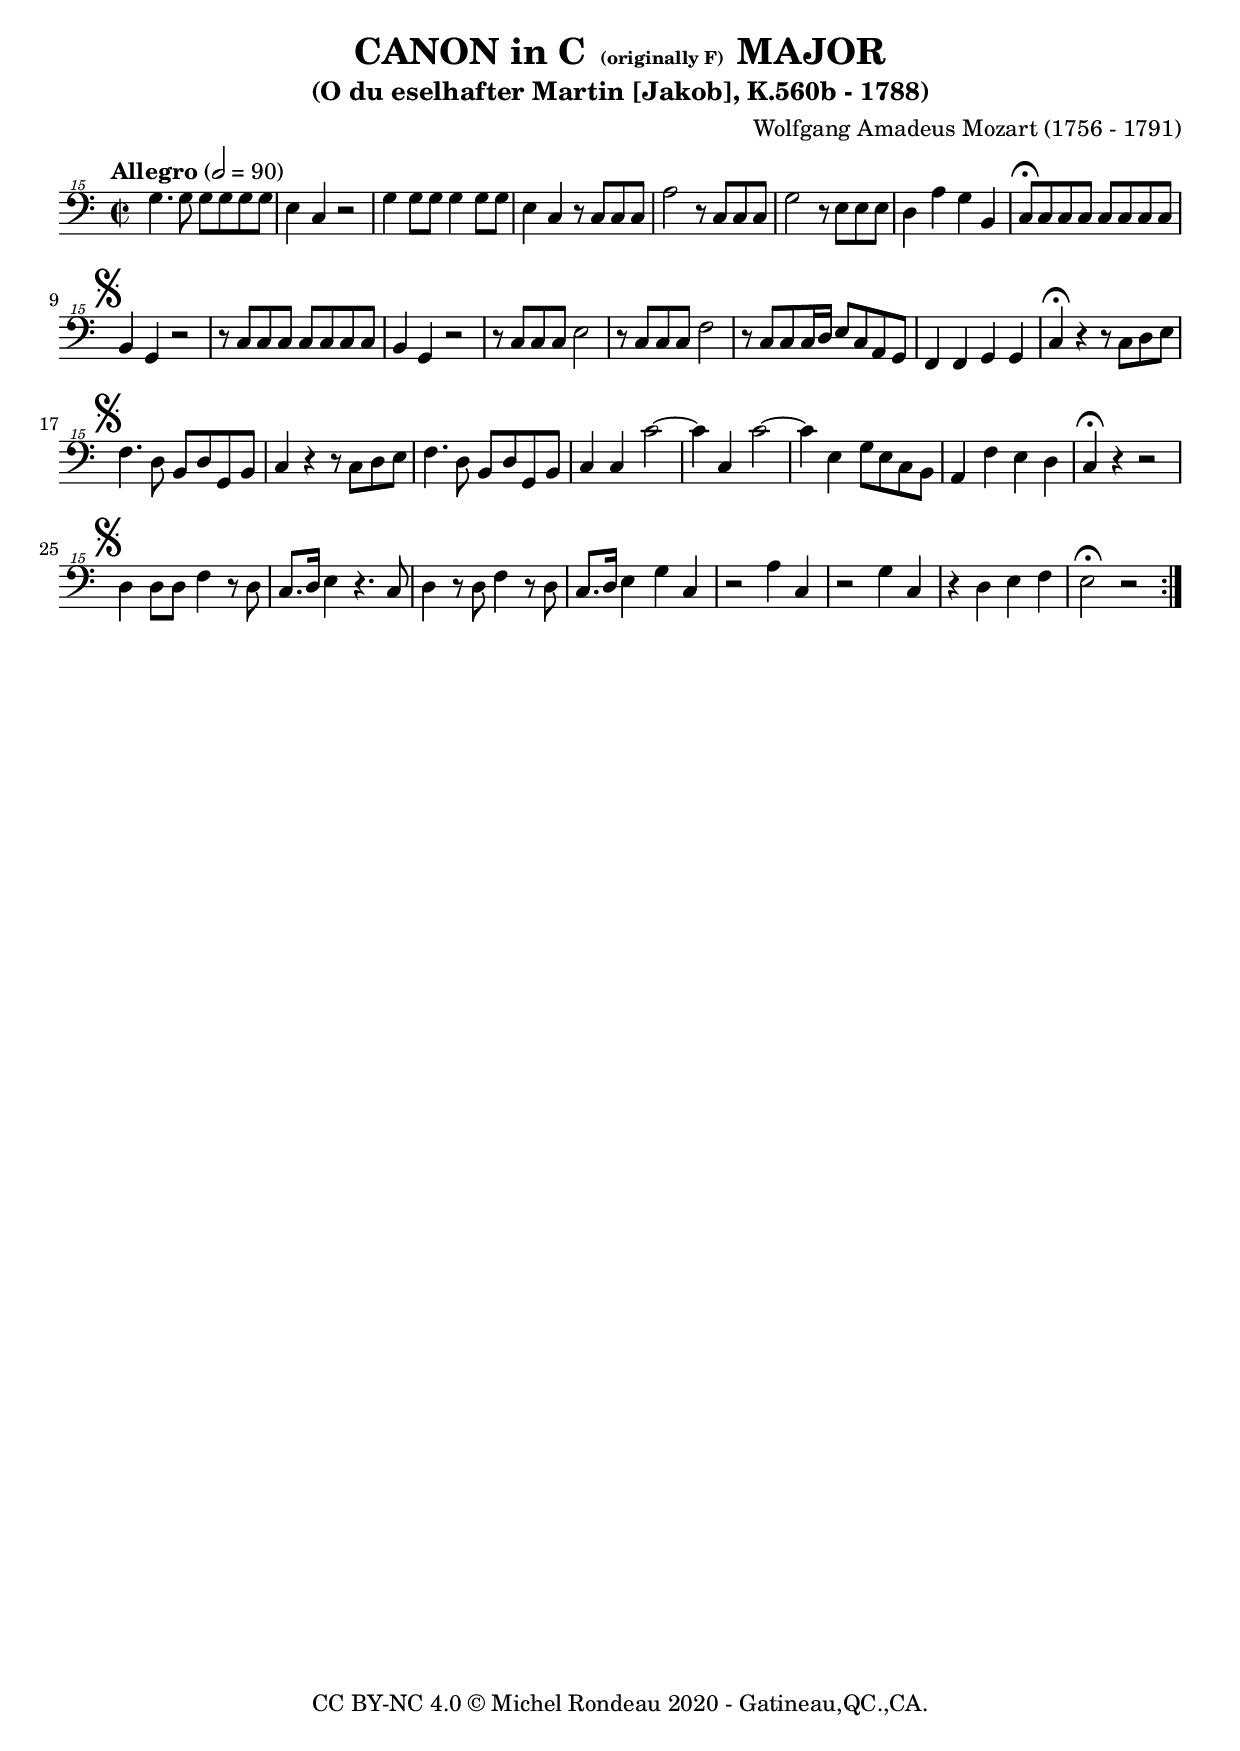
% -*- coding: utf-8 -*-
\version "2.20.0"
% automatically converted by musicxml2ly from K560bSco-Part.mxl
\pointAndClickOff

%% additional definitions required by the score:
\language "english"


\header {
    subtitle =  \markup { "(O du eselhafter Martin [Jakob], K.560b - 1788)" }
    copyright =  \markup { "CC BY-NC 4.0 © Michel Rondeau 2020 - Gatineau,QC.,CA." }
    title =  \markup { "CANON in C" \tiny { " (originally F) " } "MAJOR" }
    composer =  \markup { "Wolfgang Amadeus Mozart (1756 - 1791)" }
    encodingdate =  "2021-06-19"
    encodingsoftware =  "MuseScore 3.6.0"
}

segno = \markup { \musicglyph "scripts.segno" }

Notes = \shiftDurations #-1 #0 \relative d'' \repeat volta 2 {

    \key g \major \time 2/2
    \tempo "Allegro" 2=90
    d8. d16 d16 d16 d16 d16 | % 2
    b8 g8 r4 | % 3
    d'8 d16 d16 d8 d16 d16 | % 4
    b8 g8 r16 g16 g16 g16 | % 5
    e'4 r16 g,16 g16 g16 | % 6
    d'4 r16 b16 b16 b16 | % 7
    a8 e'8 d8 fs,8 | % 8
    g16-\fermata g16 g16 g16 g16 g16 g16 g16 | % 9
    \break \mark \segno
    fs8 d8 r4 | \barNumberCheck #10
    r16 g16 g16 g16 g16 g16 g16 g16 | % 11
    fs8 d8 r4 | % 12
    r16 g16 g16 g16 b4 | % 13
    r16 g16 g16 g16 c4 | % 14
    r16 g16 g16 g32 a32 b16 g16 e16 d16 | % 15
    c8 c8 d8 d8 | % 16
    g8-\fermata r8 r16 g16 a16 b16 | % 17
    \break \mark \segno
    c8. a16 fs16 a16 d,16 fs16 | % 18
    g8 r8 r16 g16 a16 b16 | % 19
    c8. a16 fs16 a16 d,16 fs16 | \barNumberCheck #20
    g8 g8 g'4 ~ | % 21
    g8 g,8 g'4 ~ | % 22
    g8 b,8 d16 b16 g16 fs16 | % 23
    e8 c'8 b8 a8 | % 24
    g8-\fermata r8 r4 | % 25
    \break \mark \segno
    a8 a16 a16 c8 r16 a16 | % 26
    g16. a32 b8 r8. g16 | % 27
    a8 r16 a16 c8 r16 a16 | % 28
    g16. a32 b8 d8 g,8 | % 29
    r4 e'8 g,8 | \barNumberCheck #30
    r4 d'8 g,8 | % 31
    r8 a8 b8 c8 | % 32
    b4-\fermata r4
}

trebleBlockFlute = \new Staff \transpose g c' { \Notes }
bassBlockFlute = \new Staff \transpose g c' { \clef "bass^15" \Notes }


\score {
    \bassBlockFlute
    \layout { indent = 0\cm }
}
